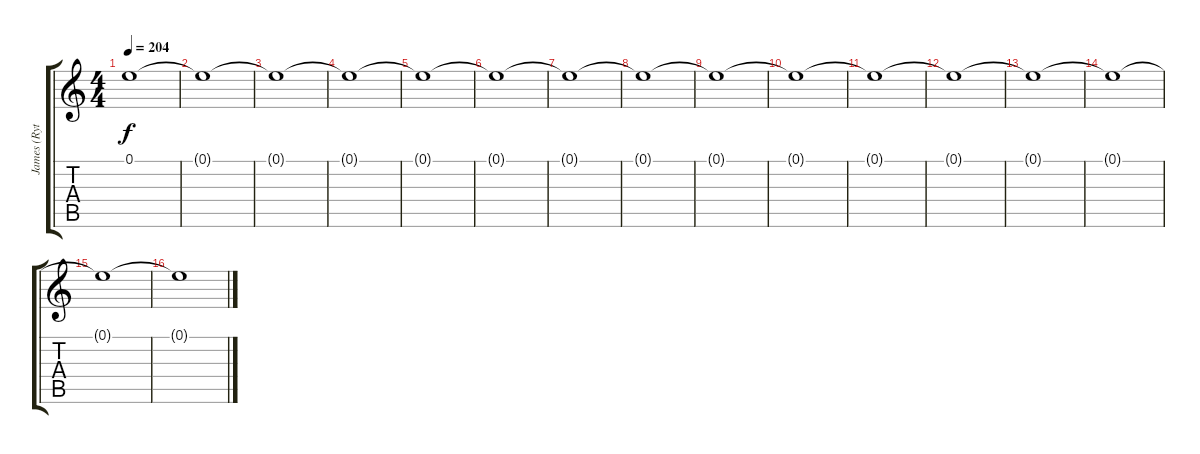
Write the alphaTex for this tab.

\track ("James (Rythm Guitar)" "James (Ryt") {instrument overdrivenguitar}
\staff {score tabs}
\tuning (E4 B3 G3 D3 A2 E2) {hide}
\ts (4 4)
\tempo 204
\clef g2
\ks c
0.1{t}.1{dy f} |
0.1{t}.1 |
0.1{t}.1 |
0.1{t}.1 |
0.1{t}.1 |
0.1{t}.1 |
0.1{t}.1 |
0.1{t}.1 |
0.1{t}.1 |
0.1{t}.1 |
0.1{t}.1 |
0.1{t}.1 |
0.1{t}.1 |
0.1{t}.1 |
0.1{t}.1 |
0.1{t}.1
